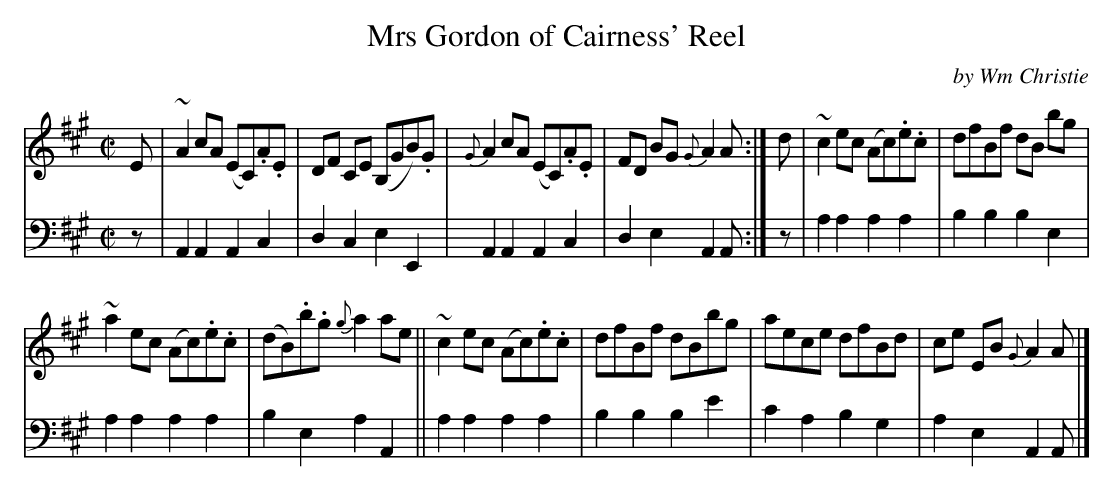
X:1
T: Mrs Gordon of Cairness' Reel
C: by Wm Christie
M: C|
L: 1/8
K: A
V: 1 staves=2
E |\
~A2cA (EC).A.E | DF CE (B,GB).G | {G}A2cA (EC).A.E | FD BG {G}A2A :| d | ~c2ec (Ac).e.c | dfBf dB bg |
~a2ec (Ac).e.c | (dB).b.g {g}a2ae || ~c2ec (Ac).e.c | dfBf dBbg | aece dfBd | ce EB {G}A2A |]
V: 2 clef=bass middle=d
z |\
A2A2 A2c2 | d2c2 e2E2 | A2A2 A2c2 | d2e2 A2A :| z | a2a2 a2a2 | b2b2 b2e2 |
a2a2 a2a2 | b2e2 a2A2 || a2a2 a2a2 | b2b2 b2e'2 | c'2a2 b2g2 | a2e2 A2A |]
